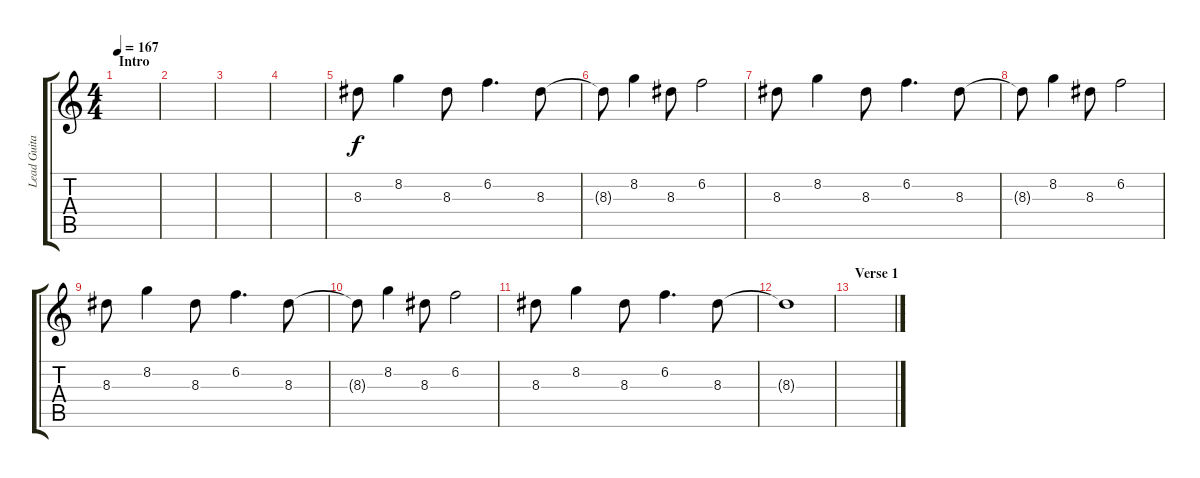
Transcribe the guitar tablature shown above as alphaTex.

\track ("Lead Guitar" "Lead Guita") {instrument overdrivenguitar}
\staff {score tabs}
\tuning (E4 B3 G3 D3 A2 E2) {hide}
\ts (4 4)
\section ("" "Intro")
\tempo 167
\clef g2
\ks c
|
|
|
|
8.3.8 8.2.4 8.3.8 6.2.4{d} 8.3.8 |
8.3{t}.8 8.2.4 8.3.8 6.2.2 |
8.3.8 8.2.4 8.3.8 6.2.4{d} 8.3.8 |
8.3{t}.8 8.2.4 8.3.8 6.2.2 |
8.3.8 8.2.4 8.3.8 6.2.4{d} 8.3.8 |
8.3{t}.8 8.2.4 8.3.8 6.2.2 |
8.3.8 8.2.4 8.3.8 6.2.4{d} 8.3.8 |
8.3{t}.1 |
\section ("" "Verse 1")
